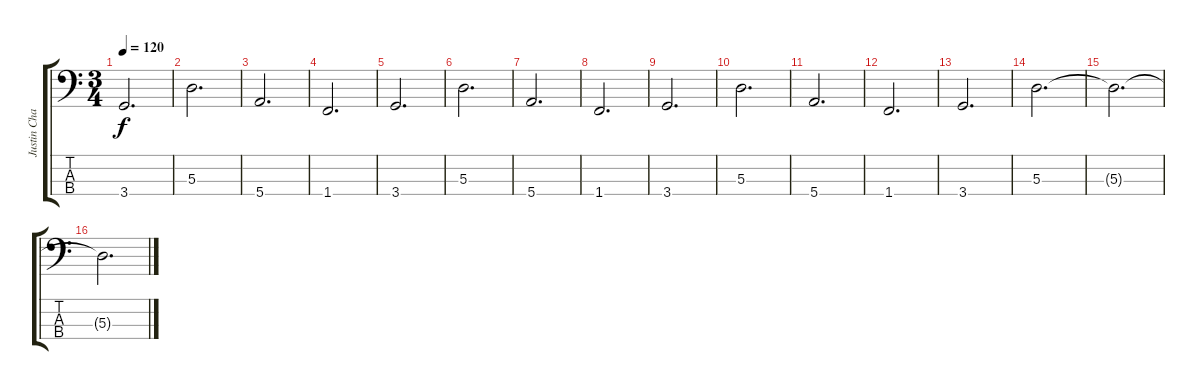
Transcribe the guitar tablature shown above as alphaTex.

\track ("Justin Chandellor" "Justin Cha") {instrument electricbasspick}
\staff {score tabs}
\tuning (G2 D2 A1 E1) {hide}
\ts (3 4)
\tempo 120
\clef f4
\ks c
3.4.2{d dy f} |
5.3.2{d} |
5.4.2{d} |
1.4.2{d} |
3.4.2{d} |
5.3.2{d} |
5.4.2{d} |
1.4.2{d} |
3.4.2{d} |
5.3.2{d} |
5.4.2{d} |
1.4.2{d} |
3.4.2{d} |
5.3.2{d} |
5.3{t}.2{d} |
5.3{t}.2{d}
